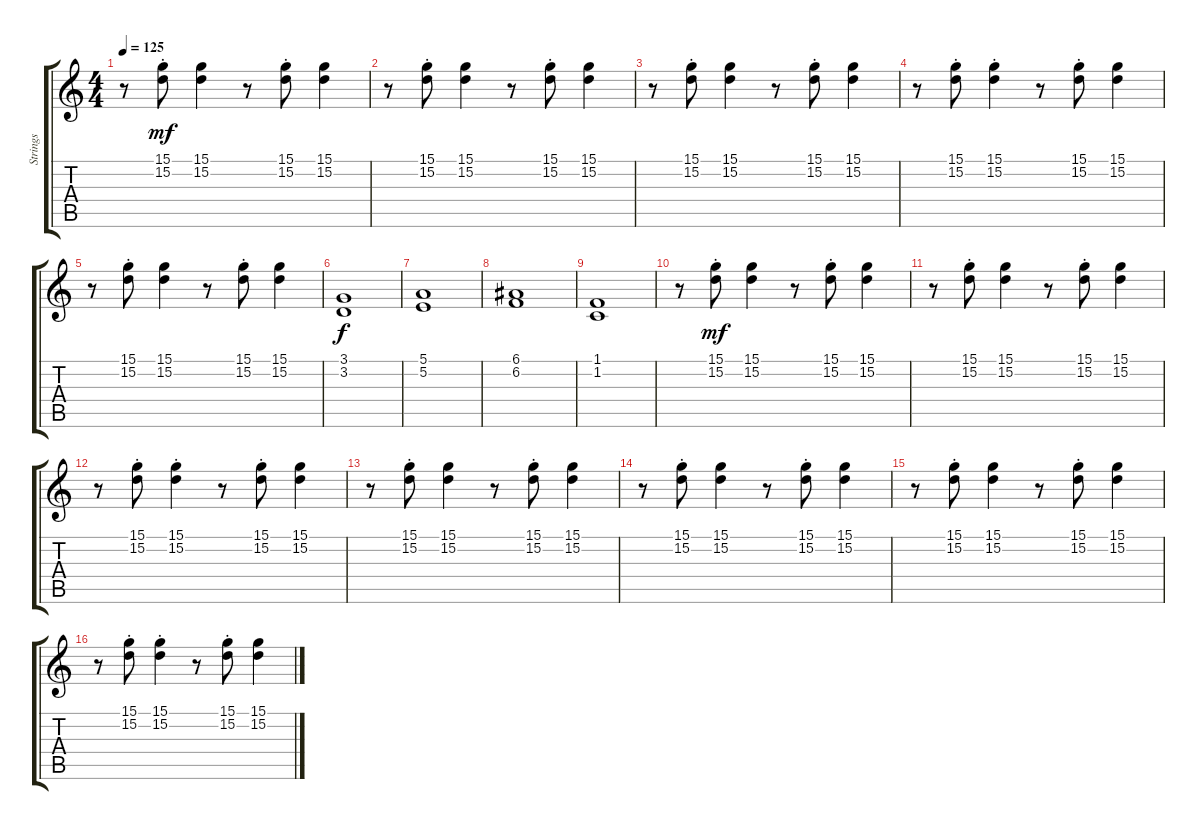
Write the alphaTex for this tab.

\track ("Strings" "Strings") {instrument stringensemble1}
\staff {score tabs}
\tuning (E4 B3 G3 D3 A2 E2) {hide}
\ts (4 4)
\tempo 125
\clef g2
\ks c
r.8{dy mf} (15.1{st} 15.2{st}).8 (15.1 15.2).4 r.8 (15.1{st} 15.2{st}).8 (15.1 15.2).4 |
r.8 (15.1{st} 15.2{st}).8 (15.1 15.2).4 r.8 (15.1{st} 15.2{st}).8 (15.1 15.2).4 |
r.8 (15.1{st} 15.2{st}).8 (15.1 15.2).4 r.8 (15.1{st} 15.2{st}).8 (15.1 15.2).4 |
r.8 (15.1{st} 15.2{st}).8 (15.1{st} 15.2{st}).4 r.8 (15.1{st} 15.2{st}).8 (15.1 15.2).4 |
r.8 (15.1{st} 15.2{st}).8 (15.1 15.2).4 r.8 (15.1{st} 15.2).8 (15.1 15.2).4 |
(3.1 3.2).1{dy f} |
(5.1 5.2).1 |
(6.1 6.2).1 |
(1.1 1.2).1 |
r.8 (15.1{st} 15.2{st}).8{dy mf} (15.1 15.2).4 r.8 (15.1{st} 15.2{st}).8 (15.1 15.2).4 |
r.8 (15.1{st} 15.2{st}).8 (15.1 15.2).4 r.8 (15.1{st} 15.2{st}).8 (15.1 15.2).4 |
r.8 (15.1{st} 15.2{st}).8 (15.1{st} 15.2{st}).4 r.8 (15.1{st} 15.2{st}).8 (15.1 15.2).4 |
r.8 (15.1{st} 15.2{st}).8 (15.1 15.2).4 r.8 (15.1{st} 15.2).8 (15.1 15.2).4 |
r.8 (15.1{st} 15.2{st}).8 (15.1 15.2).4 r.8 (15.1{st} 15.2{st}).8 (15.1 15.2).4 |
r.8 (15.1{st} 15.2{st}).8 (15.1 15.2).4 r.8 (15.1{st} 15.2{st}).8 (15.1 15.2).4 |
r.8 (15.1{st} 15.2{st}).8 (15.1{st} 15.2{st}).4 r.8 (15.1{st} 15.2{st}).8 (15.1 15.2).4
